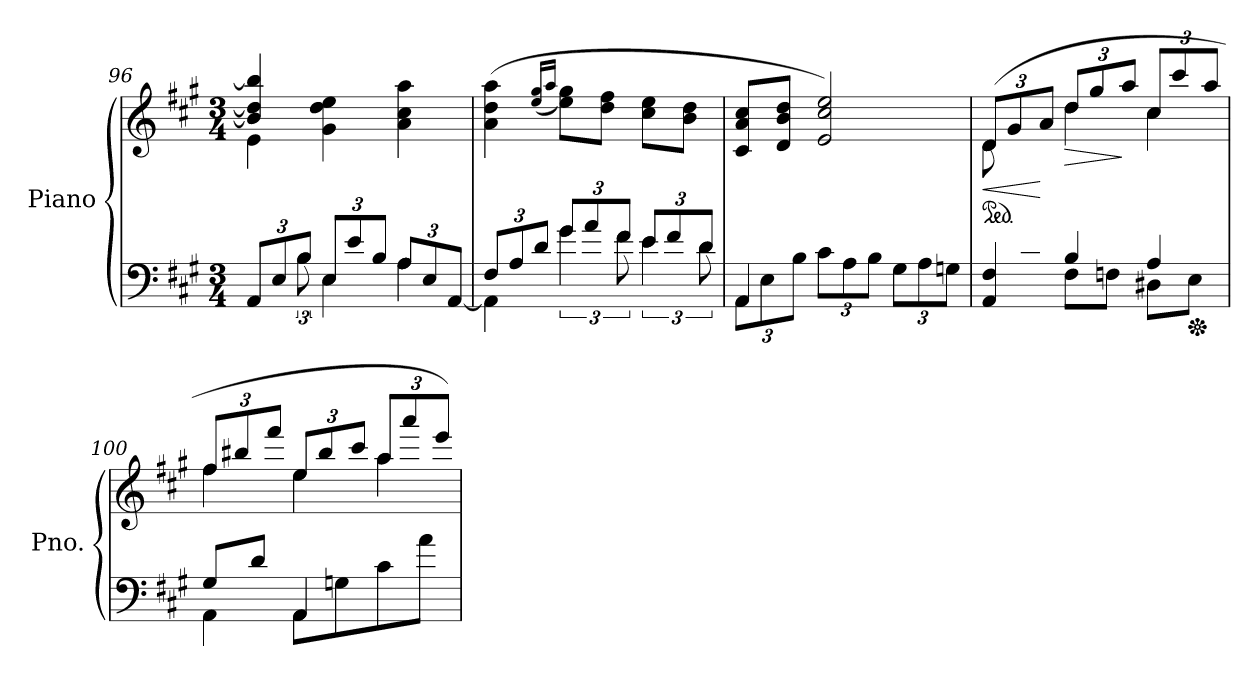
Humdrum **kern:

**kern	**kern	**dynam
*part1	*part1	*part1
*staff2	*staff1	*staff1/2
*I"Piano	*	*
*I'Pno.	*	*
*clefF4	*clefG2	*
*k[f#c#g#]	*k[f#c#g#]	*
*M3/4	*M3/4	*
=96	=96	=96
*^	*	*
*	*Xbrackettup	*	*
*	*	*^	*
12ryy	12AA/L	4b/] 4dd/] 4bb/]	4e\	.
12ryy	12E/	.	.	.
12B\	12B/J	.	.	.
4E\	12E/L	4g#\ 4dd\ 4ee\	2ryy	.
.	12e/	.	.	.
.	12B/J	.	.	.
4A\	12A/L	4a\ 4cc#\ 4aa\	.	.
.	12E/	.	.	.
.	[12AA/J	.	.	.
*	*	*v	*v	*
=97	=97	=97	=97
12F#/L	4AA\]	(>4a\ 4dd\ 4aa\	.
12A/	.	.	.
12d/J	.	.	.
.	.	(<16qee/ 16qgg#/LL	.
.	.	16qaa/JJ	.
*brackettup	*Xbrackettup	*	*
6g#\	12g#/L	8ee\ 8gg#\L)	.
.	12a/	.	.
.	.	8dd\ 8ff#\J	.
12f#\	12f#/J	.	.
*brackettup	*Xbrackettup	*	*
6e\	12e/L	8cc#\ 8ee\L	.
.	12f#/	.	.
.	.	8b\ 8dd\J	.
12d\	12d/J	.	.
=98	=98	=98	=98
12AA\L	4AA/	8c#/ 8a/ 8cc#/L	.
12E\	.	.	.
.	.	8d/ 8b/ 8dd/J	.
12B\J	.	.	.
12c#\L	2ryy	2e/ 2cc#/ 2ee/)	.
12A\	.	.	.
12B\J	.	.	.
12G#\L	.	.	.
12A\	.	.	.
12Gn\J	.	.	.
!!LO:LB:g=z
=99	=99	=99	=99
*	*	*Xbrackettup	*
!	!	!	!LO:HP:b
*	*	*^	*
*	*	*	*^	*
*	*	*ped	*	*	*
8ryy	4AA/ 4F#/	(>12d/L	4ryy	8d\L	<
.	.	12g#/	.	.	.
8c#/J	.	.	.	2ryy	.
.	.	12a/J	.	.	[
!	!	!	!	!	!LO:HP:b
8F#\L	4B/	12dd/L	4dd\	.	>
.	.	12gg#/	.	.	.
8Fn\J	.	.	.	.	.
.	.	12aa/J	.	.	]
8D#X\L	4A/	12cc#/L	4cc#\	.	.
.	.	12ccc#/	.	.	.
*Xped	*	*	*	*	*
8E\J	.	.	.	8ryy	.
.	.	12aa/J	.	.	.
*	*	*	*v	*v	*
=100	=100	=100	=100	=100
8G#/L	4AA:\	4ff#\	12ff#/L	.
.	.	.	12bb#X/	.
8d/J	.	.	.	.
.	.	.	12fff#/J	.
8AA\L	4AA/	4ee\	12ee/L	.
.	.	.	12bb#/	.
8Gn\	.	.	.	.
.	.	.	12ccc#/J	.
8c#\	4ryy	4aa\	12aa/L	.
.	.	.	12aaa/	.
8a\J	.	.	.	.
.	.	.	12eee/J)	.
*v	*v	*	*	*
*	*v	*v	*
=	=	=
*-	*-	*-
